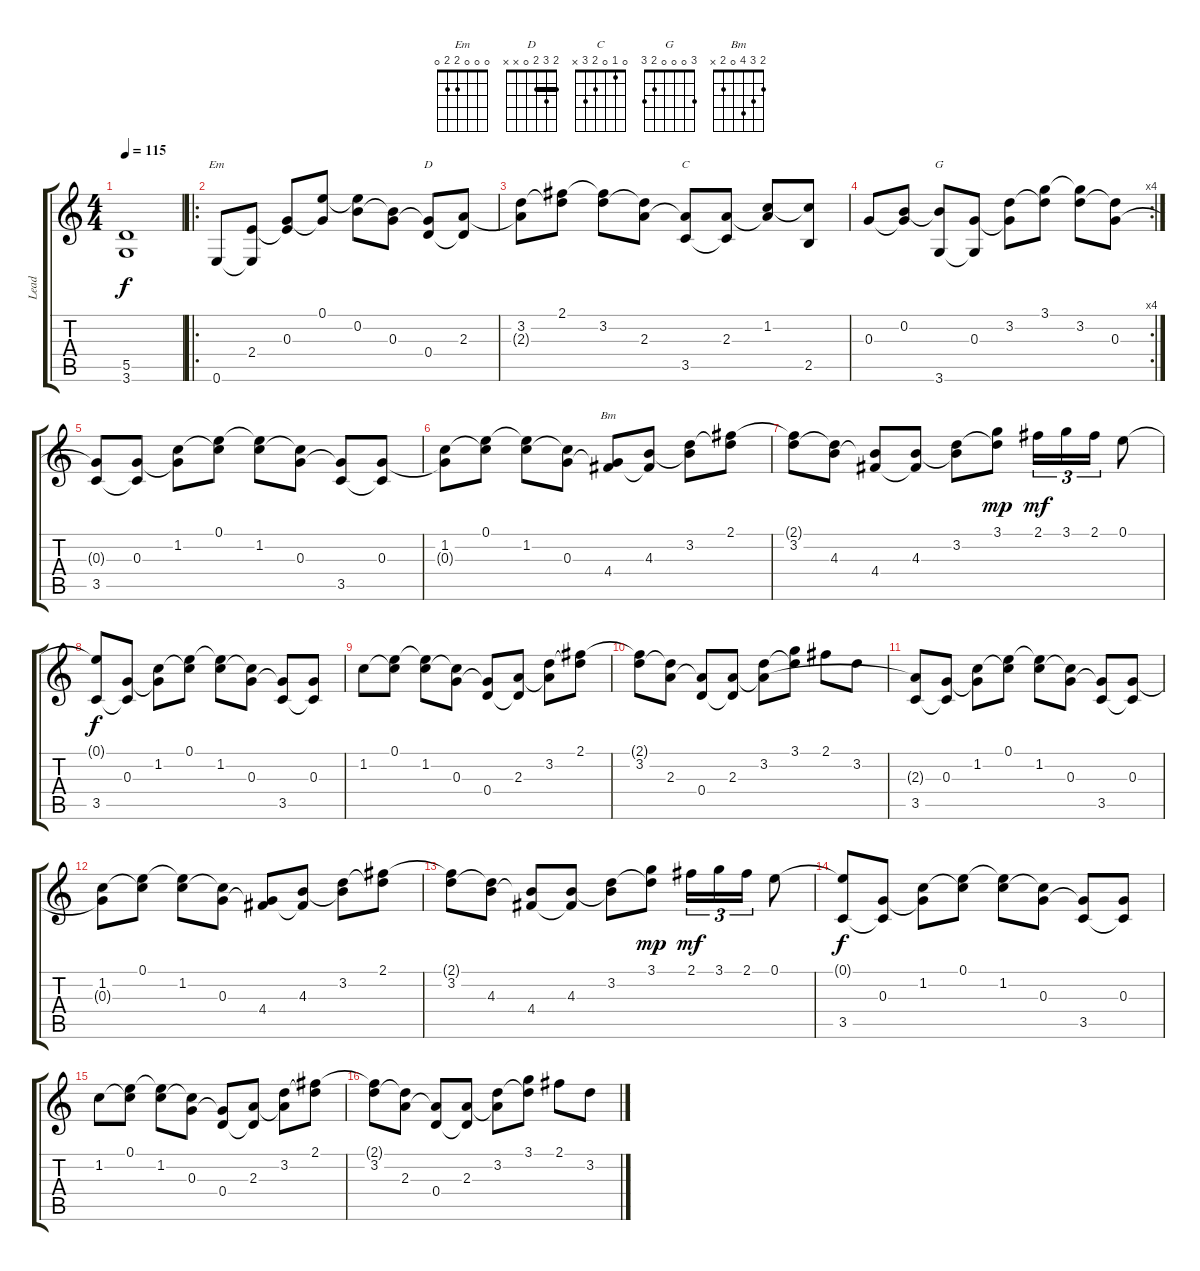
\track ("Lead" "Lead") {instrument overdrivenguitar}
\staff {score tabs}
\tuning (E4 B3 G3 D3 A2 E2) {hide}
\chord ("Em" 0 0 0 2 2 0)
\chord ("D" 2 3 2 0 x x) {barre 2}
\chord ("C" 0 1 0 2 3 x)
\chord ("G" 3 0 0 0 2 3)
\chord ("Bm" 2 3 4 0 2 x)
\ts (4 4)
\tempo 115
\clef g2
\ks c
(5.5{t} 3.6{t}).1{dy f} |
\ro
0.6.8{ch "Em" volume 9 instrument electricguitarclean} (2.4 0.6{t}).8 (0.3 2.4{t}).8 (0.1 0.3{t}).8 (0.1{t} 0.2).8 (0.2{t} 0.3).8 (0.3{t} 0.4).8{ch "D"} (2.3 0.4{t}).8 |
(3.2 2.3{t}).8 (2.1 3.2{t}).8 (2.1{t} 3.2).8 (3.2{t} 2.3).8 (2.3{t} 3.5).8{ch "C"} (2.3 3.5{t}).8 (1.2 2.3{t}).8 (1.2{t} 2.5).8 |
\rc 4
0.3.8 (0.2 0.3{t}).8 (0.2{t} 3.6).8{ch "G"} (0.3 3.6{t}).8 (3.2 0.3{t}).8 (3.1 3.2{t}).8 (3.1{t} 3.2).8 (3.2{t} 0.3).8 |
(0.3{t} 3.5).8 (0.3 3.5{t}).8 (1.2 0.3{t}).8 (0.1 1.2{t}).8 (0.1{t} 1.2).8 (1.2{t} 0.3).8 (0.3{t} 3.5).8 (0.3 3.5{t}).8 |
(1.2 0.3{t}).8 (0.1 1.2{t}).8 (0.1{t} 1.2).8 (1.2{t} 0.3).8 (0.3{t} 4.4).8{ch "Bm"} (4.3 4.4{t}).8 (3.2 4.3{t}).8 (2.1 3.2{t}).8 |
(2.1{t} 3.2).8 (3.2{t} 4.3).8 (4.3{t} 4.4).8 (4.3 4.4{t}).8 (3.2 4.3{t}).8 (3.1 3.2{t}).8{dy mp} 2.1.16{tu (3 2) dy mf} 3.1.16{tu (3 2)} 2.1.16{tu (3 2)} 0.1.8 |
(0.1{t} 3.5).8{dy f} (0.3 3.5{t}).8 (1.2 0.3{t}).8 (0.1 1.2{t}).8 (0.1{t} 1.2).8 (1.2{t} 0.3).8 (0.3{t} 3.5).8 (0.3 3.5{t}).8 |
1.2.8 (0.1 1.2{t}).8 (0.1{t} 1.2).8 (1.2{t} 0.3).8 (0.3{t} 0.4).8 (2.3 0.4{t}).8 (3.2 2.3{t}).8 (2.1 3.2{t}).8 |
(2.1{t} 3.2).8 (3.2{t} 2.3).8 (2.3{t} 0.4).8 (2.3 0.4{t}).8 (3.2 2.3{t}).8 (3.1 3.2{t}).8 2.1.8 3.2.8 |
(2.3{t} 3.5).8 (0.3 3.5{t}).8 (1.2 0.3{t}).8 (0.1 1.2{t}).8 (0.1{t} 1.2).8 (1.2{t} 0.3).8 (0.3{t} 3.5).8 (0.3 3.5{t}).8 |
(1.2 0.3{t}).8 (0.1 1.2{t}).8 (0.1{t} 1.2).8 (1.2{t} 0.3).8 (0.3{t} 4.4).8 (4.3 4.4{t}).8 (3.2 4.3{t}).8 (2.1 3.2{t}).8 |
(2.1{t} 3.2).8 (3.2{t} 4.3).8 (4.3{t} 4.4).8 (4.3 4.4{t}).8 (3.2 4.3{t}).8 (3.1 3.2{t}).8{dy mp} 2.1.16{tu (3 2) dy mf} 3.1.16{tu (3 2)} 2.1.16{tu (3 2)} 0.1.8 |
(0.1{t} 3.5).8{dy f} (0.3 3.5{t}).8 (1.2 0.3{t}).8 (0.1 1.2{t}).8 (0.1{t} 1.2).8 (1.2{t} 0.3).8 (0.3{t} 3.5).8 (0.3 3.5{t}).8 |
1.2.8 (0.1 1.2{t}).8 (0.1{t} 1.2).8 (1.2{t} 0.3).8 (0.3{t} 0.4).8 (2.3 0.4{t}).8 (3.2 2.3{t}).8 (2.1 3.2{t}).8 |
(2.1{t} 3.2).8 (3.2{t} 2.3).8 (2.3{t} 0.4).8 (2.3 0.4{t}).8 (3.2 2.3{t}).8 (3.1 3.2{t}).8 2.1.8 3.2.8
